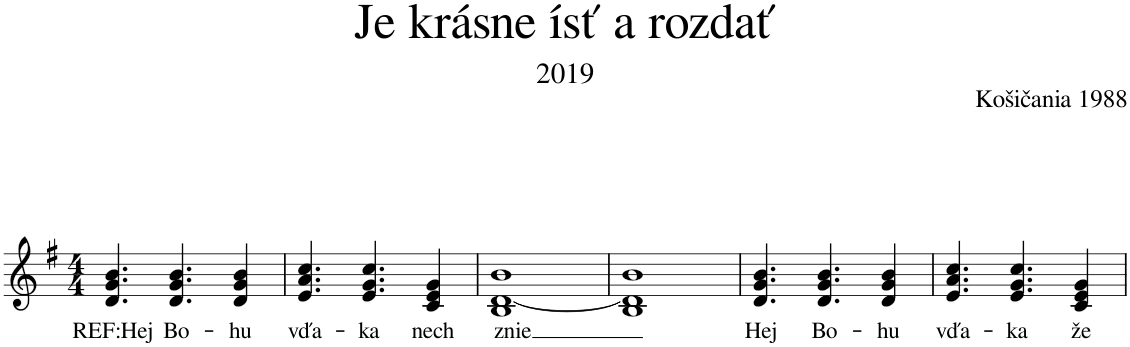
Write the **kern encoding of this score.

**kern	**text
*part1	*part1
*staff1	*staff1
*I"Piano	*
*I'Pno.	*
*clefG2	*
*k[f#]	*
*M4/4	*
=1	=1
!	!LO:LY:b
4.d/ 4.g/ 4.b/	REF:Hej
!	!LO:LY:b
4.d/ 4.g/ 4.b/	Bo-
!	!LO:LY:b
4d/ 4g/ 4b/	-hu
=2	=2
!	!LO:LY:b
4.e/ 4.a/ 4.cc/	vďa-
!	!LO:LY:b
4.e/ 4.g/ 4.cc/	-ka
!	!LO:LY:b
4c/ 4e/ 4g/	nech
=3	=3
!	!LO:LY:b
1B [1d 1b	znie
=4	=4
1B 1d] 1b	.
=5	=5
!	!LO:LY:b
4.d/ 4.g/ 4.b/	Hej
!	!LO:LY:b
4.d/ 4.g/ 4.b/	Bo-
!	!LO:LY:b
4d/ 4g/ 4b/	-hu
=6	=6
!	!LO:LY:b
4.e/ 4.a/ 4.cc/	vďa-
!	!LO:LY:b
4.e/ 4.g/ 4.cc/	-ka
!	!LO:LY:b
4c/ 4e/ 4g/	že
=	=
*-	*-
